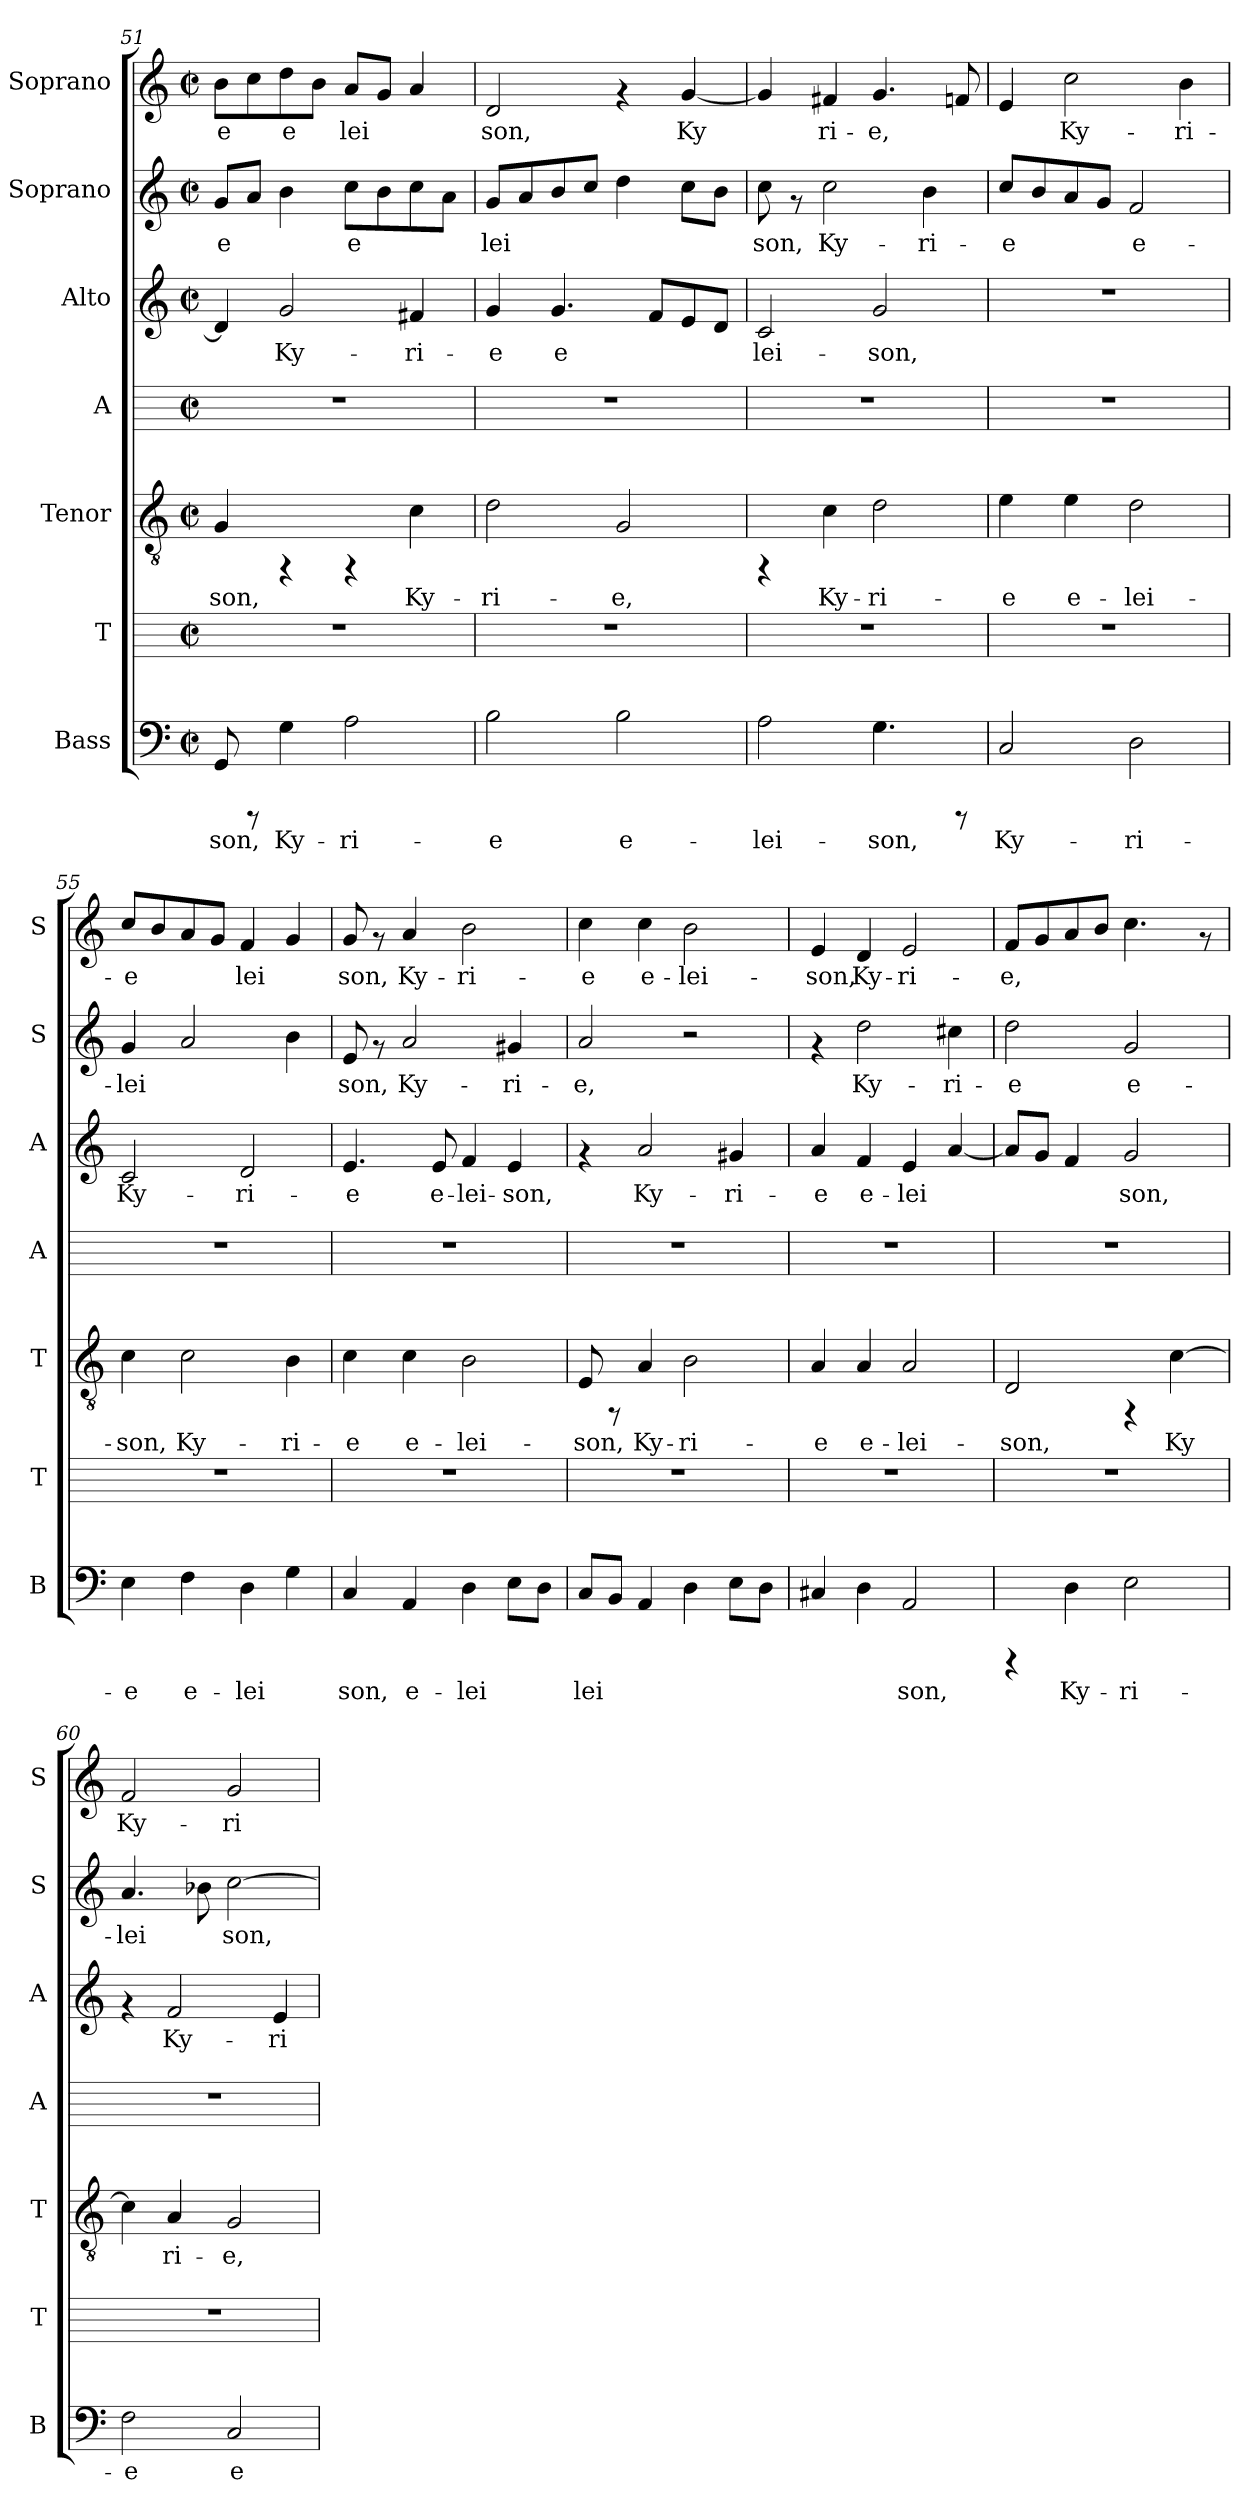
**kern	**text	**kern	**kern	**text	**kern	**kern	**text	**kern	**text	**kern	**text
*part7	*part7	*part6	*part5	*part5	*part4	*part3	*part3	*part2	*part2	*part1	*part1
*staff7	*staff7	*staff6	*staff5	*staff5	*staff4	*staff3	*staff3	*staff2	*staff2	*staff1	*staff1
*I"Bass	*	*I"T	*I"Tenor	*	*I"A	*I"Alto	*	*I"Soprano	*	*I"Soprano	*
*I'B	*	*I'T	*I'T	*	*I'A	*I'A	*	*I'S	*	*I'S	*
*clefF4	*	*	*clefGv2	*	*	*clefG2	*	*clefG2	*	*clefG2	*
*k[]	*	*k[]	*k[]	*	*k[]	*k[]	*	*k[]	*	*k[]	*
*C:	*	*C:	*C:	*	*C:	*C:	*	*C:	*	*C:	*
*M2/2	*	*M2/2	*M2/2	*	*M2/2	*M2/2	*	*M2/2	*	*M2/2	*
*met(c|)	*	*met(c|)	*met(c|)	*	*met(c|)	*met(c|)	*	*met(c|)	*	*met(c|)	*
=51	=51	=51	=51	=51	=51	=51	=51	=51	=51	=51	=51
!	!LO:LY:b:cj	!	!	!LO:LY:b:cj	!	!	!LO:LY:b:cj	!	!LO:LY:b:cj	!	!LO:LY:b:cj
8GG/	-son,	1r	4G/	-son,	1r	4d/]	.	8g/L	-e	8b\L	-e
!	!	!	!	!	!	!	!	!	!LO:LY:b:cj	!	!LO:LY:b:cj
8rCCC	.	.	.	.	.	.	.	8a/J	.	8cc\	.
!	!LO:LY:b:cj	!	!	!	!	!	!LO:LY:b:cj	!	!LO:LY:b:cj	!	!LO:LY:b:cj
4G\	Ky-	.	4rFF	.	.	2g/	Ky-	4b\	.	8dd\	e-
!	!	!	!	!	!	!	!	!	!	!	!LO:LY:b:cj
.	.	.	.	.	.	.	.	.	.	8b\J	--
!	!LO:LY:b:cj	!	!	!	!	!	!	!	!LO:LY:b:cj	!	!LO:LY:b:cj
2A\	-ri-	.	4rFF	.	.	.	.	8cc\L	e-	8a/L	-lei-
!	!	!	!	!	!	!	!	!	!LO:LY:b:cj	!	!LO:LY:b:cj
.	.	.	.	.	.	.	.	8b\	--	8g/J	--
!	!	!	!	!LO:LY:b:cj	!	!	!LO:LY:b:cj	!	!LO:LY:b:cj	!	!LO:LY:b:cj
.	.	.	4c\	Ky-	.	4f#X/	-ri-	8cc\	--	4a/	--
!	!	!	!	!	!	!	!	!	!LO:LY:b:cj	!	!
.	.	.	.	.	.	.	.	8a\J	--	.	.
=52	=52	=52	=52	=52	=52	=52	=52	=52	=52	=52	=52
!	!LO:LY:b:cj	!	!	!LO:LY:b:cj	!	!	!LO:LY:b:cj	!	!LO:LY:b:cj	!	!LO:LY:b:cj
2B\	-e	1r	2d\	-ri-	1r	4g/	-e	8g/L	-lei-	2d/	-son,
!	!	!	!	!	!	!	!	!	!LO:LY:b:cj	!	!
.	.	.	.	.	.	.	.	8a/	--	.	.
!	!	!	!	!	!	!	!LO:LY:b:cj	!	!LO:LY:b:cj	!	!
.	.	.	.	.	.	4.g/	e-	8b/	--	.	.
!	!	!	!	!	!	!	!	!	!LO:LY:b:cj	!	!
.	.	.	.	.	.	.	.	8cc/J	--	.	.
!	!LO:LY:b:cj	!	!	!LO:LY:b:cj	!	!	!	!	!LO:LY:b:cj	!	!
2B\	e-	.	2G/	-e,	.	.	.	4dd\	--	4rf	.
!	!	!	!	!	!	!	!LO:LY:b:cj	!	!	!	!
.	.	.	.	.	.	8f/L	--	.	.	.	.
!	!	!	!	!	!	!	!LO:LY:b:cj	!	!LO:LY:b:cj	!	!LO:LY:b:cj
.	.	.	.	.	.	8e/	--	8cc\L	--	[<4g/	Ky-
!	!	!	!	!	!	!	!LO:LY:b:cj	!	!LO:LY:b:cj	!	!
.	.	.	.	.	.	8d/J	--	8b\J	--	.	.
=53	=53	=53	=53	=53	=53	=53	=53	=53	=53	=53	=53
!	!LO:LY:b:cj	!	!	!	!	!	!LO:LY:b:cj	!	!LO:LY:b:cj	!	!LO:LY:b:cj
2A\	-lei-	1r	4rFF	.	1r	2c/	-lei-	8cc\	-son,	4g/]	--
.	.	.	.	.	.	.	.	8rf	.	.	.
!	!	!	!	!LO:LY:b:cj	!	!	!	!	!LO:LY:b:cj	!	!LO:LY:b:cj
.	.	.	4c\	Ky-	.	.	.	2cc\	Ky-	4f#X/	-ri-
!	!LO:LY:b:cj	!	!	!LO:LY:b:cj	!	!	!LO:LY:b:cj	!	!	!	!LO:LY:b:cj
4.G\	-son,	.	2d\	-ri-	.	2g/	-son,	.	.	4.g/	-e,
!	!	!	!	!	!	!	!	!	!LO:LY:b:cj	!	!
.	.	.	.	.	.	.	.	4b\	-ri-	.	.
!	!	!	!	!	!	!	!	!	!	!	!LO:LY:b:cj
8rCCC	.	.	.	.	.	.	.	.	.	8fn/	.
=54	=54	=54	=54	=54	=54	=54	=54	=54	=54	=54	=54
!	!LO:LY:b:cj	!	!	!LO:LY:b:cj	!	!	!	!	!LO:LY:b:cj	!	!LO:LY:b:cj
2C/	Ky-	1r	4e\	-e	1r	1r	.	8cc/L	-e	4e/	.
!	!	!	!	!	!	!	!	!	!LO:LY:b:cj	!	!
.	.	.	.	.	.	.	.	8b/	.	.	.
!	!	!	!	!LO:LY:b:cj	!	!	!	!	!LO:LY:b:cj	!	!LO:LY:b:cj
.	.	.	4e\	e-	.	.	.	8a/	.	2cc\	Ky-
!	!	!	!	!	!	!	!	!	!LO:LY:b:cj	!	!
.	.	.	.	.	.	.	.	8g/J	.	.	.
!	!LO:LY:b:cj	!	!	!LO:LY:b:cj	!	!	!	!	!LO:LY:b:cj	!	!
2D\	-ri-	.	2d\	-lei-	.	.	.	2f/	e-	.	.
!	!	!	!	!	!	!	!	!	!	!	!LO:LY:b:cj
.	.	.	.	.	.	.	.	.	.	4b\	-ri-
=55	=55	=55	=55	=55	=55	=55	=55	=55	=55	=55	=55
!	!LO:LY:b:cj	!	!	!LO:LY:b:cj	!	!	!LO:LY:b:cj	!	!LO:LY:b:cj	!	!LO:LY:b:cj
4E\	-e	1r	4c\	-son,	1r	2c/	Ky-	4g/	-lei-	8cc/L	-e-
!	!	!	!	!	!	!	!	!	!	!	!LO:LY:b:cj
.	.	.	.	.	.	.	.	.	.	8b/	--
!	!LO:LY:b:cj	!	!	!LO:LY:b:cj	!	!	!	!	!LO:LY:b:cj	!	!LO:LY:b:cj
4F\	e-	.	2c\	Ky-	.	.	.	2a/	--	8a/	--
!	!	!	!	!	!	!	!	!	!	!	!LO:LY:b:cj
.	.	.	.	.	.	.	.	.	.	8g/J	--
!	!LO:LY:b:cj	!	!	!	!	!	!LO:LY:b:cj	!	!	!	!LO:LY:b:cj
4D\	-lei-	.	.	.	.	2d/	-ri-	.	.	4f/	-lei-
!	!LO:LY:b:cj	!	!	!LO:LY:b:cj	!	!	!	!	!LO:LY:b:cj	!	!LO:LY:b:cj
4G\	--	.	4B\	-ri-	.	.	.	4b\	--	4g/	--
!!LO:LB:g=z
=56	=56	=56	=56	=56	=56	=56	=56	=56	=56	=56	=56
!	!LO:LY:b:cj	!	!	!LO:LY:b:cj	!	!	!LO:LY:b:cj	!	!LO:LY:b:cj	!	!LO:LY:b:cj
4C/	-son,	1r	4c\	-e	1r	4.e/	-e	8e/	-son,	8g/	-son,
.	.	.	.	.	.	.	.	8rf	.	8rf	.
!	!LO:LY:b:cj	!	!	!LO:LY:b:cj	!	!	!	!	!LO:LY:b:cj	!	!LO:LY:b:cj
4AA/	e-	.	4c\	e-	.	.	.	2a/	Ky-	4a/	Ky-
!	!	!	!	!	!	!	!LO:LY:b:cj	!	!	!	!
.	.	.	.	.	.	8e/	e-	.	.	.	.
!	!LO:LY:b:cj	!	!	!LO:LY:b:cj	!	!	!LO:LY:b:cj	!	!	!	!LO:LY:b:cj
4D\	-lei-	.	2B\	-lei-	.	4f/	-lei-	.	.	2b\	-ri-
!	!LO:LY:b:cj	!	!	!	!	!	!LO:LY:b:cj	!	!LO:LY:b:cj	!	!
8E\L	--	.	.	.	.	4e/	-son,	4g#X/	-ri-	.	.
!	!LO:LY:b:cj	!	!	!	!	!	!	!	!	!	!
8D\J	--	.	.	.	.	.	.	.	.	.	.
=57	=57	=57	=57	=57	=57	=57	=57	=57	=57	=57	=57
!	!LO:LY:b:cj	!	!	!LO:LY:b:cj	!	!	!	!	!LO:LY:b:cj	!	!LO:LY:b:cj
8C/L	-lei-	1r	8E/	-son,	1r	4rf	.	2a/	-e,	4cc\	-e
!	!LO:LY:b:cj	!	!	!	!	!	!	!	!	!	!
8BB/J	--	.	8rFF	.	.	.	.	.	.	.	.
!	!LO:LY:b:cj	!	!	!LO:LY:b:cj	!	!	!LO:LY:b:cj	!	!	!	!LO:LY:b:cj
4AA/	--	.	4A/	Ky-	.	2a/	Ky-	.	.	4cc\	e-
!	!LO:LY:b:cj	!	!	!LO:LY:b:cj	!	!	!	!	!	!	!LO:LY:b:cj
4D\	--	.	2B\	-ri-	.	.	.	2r	.	2b\	-lei-
!	!LO:LY:b:cj	!	!	!	!	!	!LO:LY:b:cj	!	!	!	!
8E\L	--	.	.	.	.	4g#X/	-ri-	.	.	.	.
!	!LO:LY:b:cj	!	!	!	!	!	!	!	!	!	!
8D\J	--	.	.	.	.	.	.	.	.	.	.
=58	=58	=58	=58	=58	=58	=58	=58	=58	=58	=58	=58
!	!LO:LY:b:cj	!	!	!LO:LY:b:cj	!	!	!LO:LY:b:cj	!	!	!	!LO:LY:b:cj
4C#X/	--	1r	4A/	-e	1r	4a/	-e	4rf	.	4e/	-son,
!	!LO:LY:b:cj	!	!	!LO:LY:b:cj	!	!	!LO:LY:b:cj	!	!LO:LY:b:cj	!	!LO:LY:b:cj
4D\	--	.	4A/	e-	.	4f/	e-	2dd\	Ky-	4d/	Ky-
!	!LO:LY:b:cj	!	!	!LO:LY:b:cj	!	!	!LO:LY:b:cj	!	!	!	!LO:LY:b:cj
2AA/	-son,	.	2A/	-lei-	.	4e/	-lei-	.	.	2e/	-ri-
!	!	!	!	!	!	!	!LO:LY:b:cj	!	!LO:LY:b:cj	!	!
.	.	.	.	.	.	[<4a/	--	4cc#X\	-ri-	.	.
=59	=59	=59	=59	=59	=59	=59	=59	=59	=59	=59	=59
!	!	!	!	!LO:LY:b:cj	!	!	!LO:LY:b:cj	!	!LO:LY:b:cj	!	!LO:LY:b:cj
4rCCC	.	1r	2D/	-son,	1r	8a/L]	--	2dd\	-e	8f/L	-e,
!	!	!	!	!	!	!	!LO:LY:b:cj	!	!	!	!LO:LY:b:cj
.	.	.	.	.	.	8g/J	--	.	.	8g/	.
!	!LO:LY:b:cj	!	!	!	!	!	!LO:LY:b:cj	!	!	!	!LO:LY:b:cj
4D\	Ky-	.	.	.	.	4f/	--	.	.	8a/	.
!	!	!	!	!	!	!	!	!	!	!	!LO:LY:b:cj
.	.	.	.	.	.	.	.	.	.	8b/J	.
!	!LO:LY:b:cj	!	!	!	!	!	!LO:LY:b:cj	!	!LO:LY:b:cj	!	!LO:LY:b:cj
2E\	-ri-	.	4rFF	.	.	2g/	-son,	2g/	e-	4.cc\	.
!	!	!	!	!LO:LY:b:cj	!	!	!	!	!	!	!
.	.	.	[>4c\	Ky-	.	.	.	.	.	.	.
.	.	.	.	.	.	.	.	.	.	8rf	.
=60	=60	=60	=60	=60	=60	=60	=60	=60	=60	=60	=60
!	!LO:LY:b:cj	!	!	!LO:LY:b:cj	!	!	!	!	!LO:LY:b:cj	!	!LO:LY:b:cj
2F\	-e	1r	4c\]	--	1r	4rf	.	4.a/	-lei-	2f/	Ky-
!	!	!	!	!LO:LY:b:cj	!	!	!LO:LY:b:cj	!	!	!	!
.	.	.	4A/	-ri-	.	2f/	Ky-	.	.	.	.
!	!	!	!	!	!	!	!	!	!LO:LY:b:cj	!	!
.	.	.	.	.	.	.	.	8b-X\	--	.	.
!	!LO:LY:b:cj	!	!	!LO:LY:b:cj	!	!	!	!	!LO:LY:b:cj	!	!LO:LY:b:cj
2C/	e-	.	2G/	-e,	.	.	.	[>2cc\	-son,	2g/	-ri-
!	!	!	!	!	!	!	!LO:LY:b:cj	!	!	!	!
.	.	.	.	.	.	4e/	-ri-	.	.	.	.
=	=	=	=	=	=	=	=	=	=	=	=
*-	*-	*-	*-	*-	*-	*-	*-	*-	*-	*-	*-
